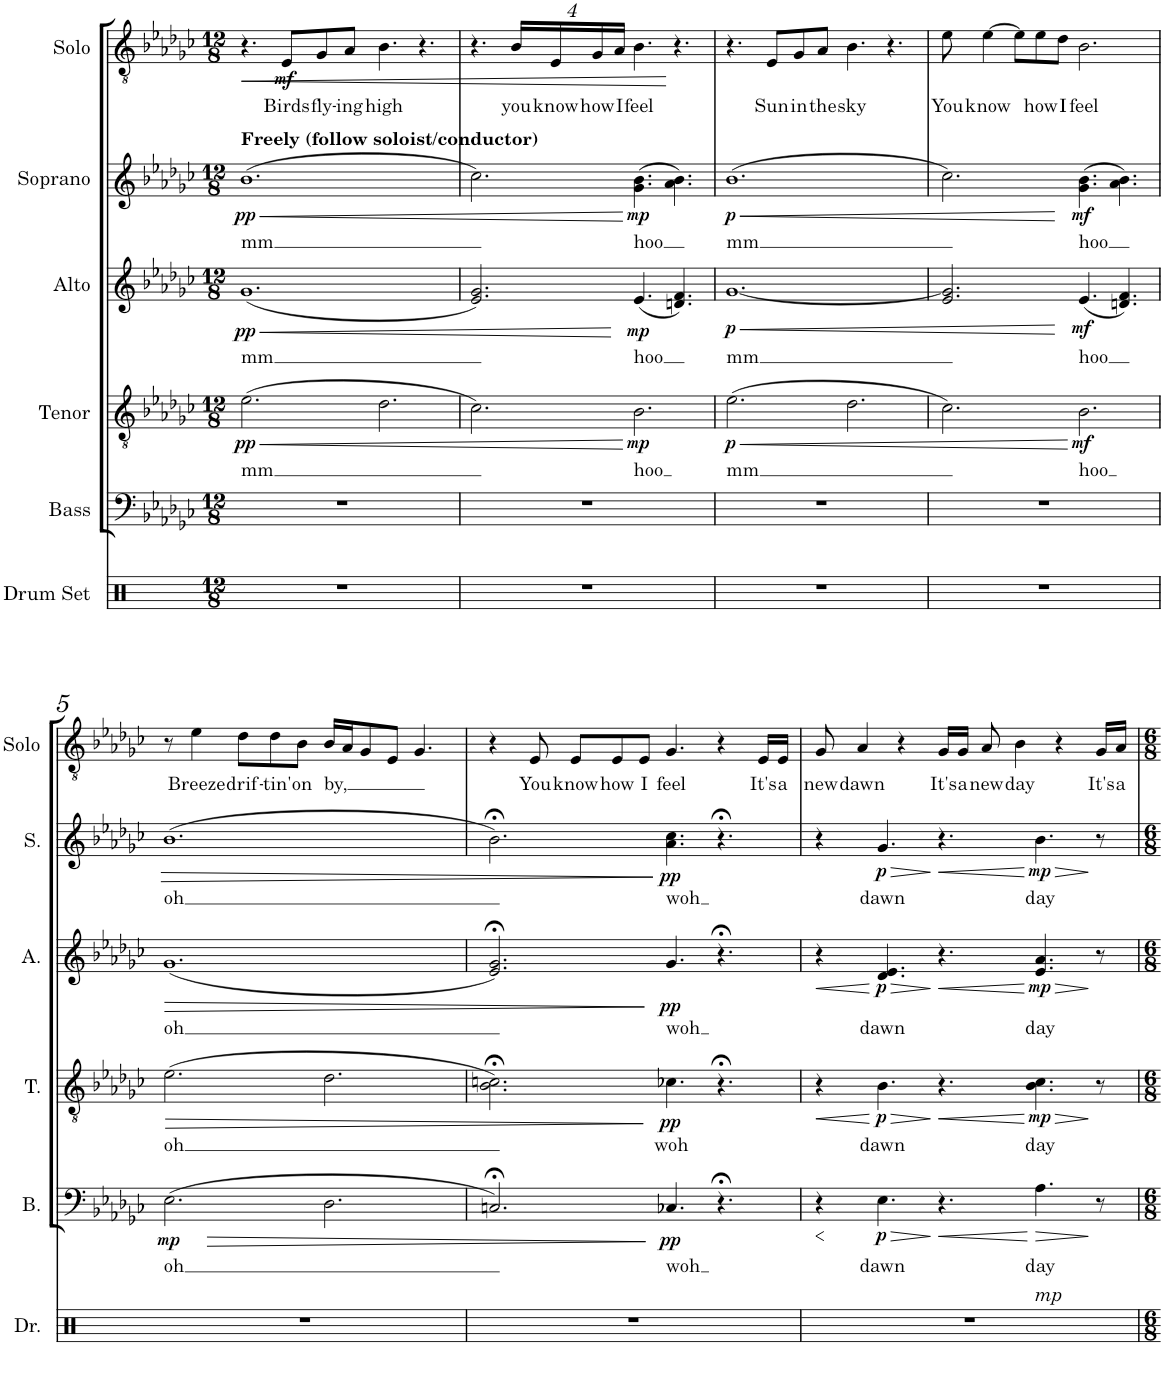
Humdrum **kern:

**kern	**kern	**text	**dynam	**kern	**text	**dynam	**kern	**text	**dynam	**kern	**text	**dynam	**kern	**text	**dynam
*part6	*part5	*part5	*part5	*part4	*part4	*part4	*part3	*part3	*part3	*part2	*part2	*part2	*part1	*part1	*part1
*staff6	*staff5	*staff5	*staff5	*staff4	*staff4	*staff4	*staff3	*staff3	*staff3	*staff2	*staff2	*staff2	*staff1	*staff1	*staff1
*I"Drum Set	*I"Bass	*	*	*I"Tenor	*	*	*I"Alto	*	*	*I"Soprano	*	*	*I"Solo	*	*
*I'Dr.	*I'B.	*	*	*I'T.	*	*	*I'A.	*	*	*I'S.	*	*	*I'Solo	*	*
*clefX	*clefF4	*	*	*clefGv2	*	*	*clefG2	*	*	*clefG2	*	*	*clefGv2	*	*
*k[]	*k[b-e-a-d-g-c-]	*	*	*k[b-e-a-d-g-c-]	*	*	*k[b-e-a-d-g-c-]	*	*	*k[b-e-a-d-g-c-]	*	*	*k[b-e-a-d-g-c-]	*	*
*	*e-:	*	*	*e-:	*	*	*e-:	*	*	*e-:	*	*	*e-:	*	*
*M12/8	*M12/8	*	*	*M12/8	*	*	*M12/8	*	*	*M12/8	*	*	*M12/8	*	*
=1	=1	=1	=1	=1	=1	=1	=1	=1	=1	=1	=1	=1	=1	=1	=1
!	!	!	!	!	!	!	!	!	!	!	!	!	!LO:TX:b:B:t=Freely (follow soloist/conductor)	!	!
!	!	!	!	!	!LO:LY:b	!LO:HP:b	!	!LO:LY:b	!LO:HP:b	!	!LO:LY:b	!LO:HP:b	!	!	!LO:HP:b
!	!	!	!	!	!	!LO:DY:n=1:b	!	!	!LO:DY:n=1:b	!	!	!LO:DY:n=1:b	!	!	!
1.r	1.r	.	.	(2.e-\	mm	< pp	(1.g-	mm	< pp	(1.b-	mm	< pp	4.r	.	<
!	!	!	!	!	!	!	!	!	!	!	!	!	!	!LO:LY:b	!LO:DY:b
.	.	.	.	.	.	.	.	.	.	.	.	.	8E-/L	Birds	mf
!	!	!	!	!	!	!	!	!	!	!	!	!	!	!LO:LY:b	!
.	.	.	.	.	.	.	.	.	.	.	.	.	8G-/	fly-	.
!	!	!	!	!	!	!	!	!	!	!	!	!	!	!LO:LY:b	!
.	.	.	.	.	.	.	.	.	.	.	.	.	8A-/J	-ing	.
!	!	!	!	!	!	!	!	!	!	!	!	!	!	!LO:LY:b	!
.	.	.	.	2.d-\	.	.	.	.	.	.	.	.	4.B-\	high	.
.	.	.	.	.	.	.	.	.	.	.	.	.	4.r	.	.
=2	=2	=2	=2	=2	=2	=2	=2	=2	=2	=2	=2	=2	=2	=2	=2
1.r	1.r	.	.	2.c-\)	.	.	2.e-/ 2.g-/)	.	.	2.cc-\)	.	.	4.r	.	.
*	*	*	*	*	*	*	*	*	*	*	*	*	*Xbrackettup	*	*
!	!	!	!	!	!	!	!	!	!	!	!	!	!	!LO:LY:b	!
.	.	.	.	.	.	.	.	.	.	.	.	.	32%3B-/LL	you	.
!	!	!	!	!	!	!	!	!	!	!	!	!	!	!LO:LY:b	!
.	.	.	.	.	.	.	.	.	.	.	.	.	32%3E-/	know	.
!	!	!	!	!	!	!	!	!	!	!	!	!	!	!LO:LY:b	!
.	.	.	.	.	.	.	.	.	.	.	.	.	32%3G-/	how	.
!	!	!	!	!	!	!	!	!	!	!	!	!	!	!LO:LY:b	!
.	.	.	.	.	.	.	.	.	.	.	.	.	32%3A-/JJ	I	.
!	!	!	!	!	!LO:LY:b	!LO:DY:b	!	!LO:LY:b	!LO:DY:b	!	!LO:LY:b	!LO:DY:n=1:b	!	!LO:LY:b	!
.	.	.	.	2.B-\	hoo	mp	(4.e-/	hoo	mp	(4.g-\ 4.b-\	hoo	[ mp	4.B-\	feel	.
.	.	.	.	.	.	.	4.dn/ 4.f/)	.	.	4.a-\ 4.b-\)	.	.	4.r	.	[
=3	=3	=3	=3	=3	=3	=3	=3	=3	=3	=3	=3	=3	=3	=3	=3
!	!	!	!	!	!LO:LY:b	!LO:HP:b	!	!LO:LY:b	!LO:HP:b	!	!LO:LY:b	!LO:HP:b	!	!	!
!	!	!	!	!	!	!LO:DY:n=1:b	!	!	!LO:DY:n=1:b	!	!	!LO:DY:n=1:b	!	!	!
1.r	1.r	.	.	(2.e-\	mm	< p	[<1.g-	mm	< p	(1.b-	mm	< p	4.r	.	.
!	!	!	!	!	!	!	!	!	!	!	!	!	!	!LO:LY:b	!
.	.	.	.	.	.	.	.	.	.	.	.	.	8E-/L	Sun	.
!	!	!	!	!	!	!	!	!	!	!	!	!	!	!LO:LY:b	!
.	.	.	.	.	.	.	.	.	.	.	.	.	8G-/	in	.
!	!	!	!	!	!	!	!	!	!	!	!	!	!	!LO:LY:b	!
.	.	.	.	.	.	.	.	.	.	.	.	.	8A-/J	the	.
!	!	!	!	!	!	!	!	!	!	!	!	!	!	!LO:LY:b	!
.	.	.	.	2.d-\	.	.	.	.	.	.	.	.	4.B-\	sky	.
.	.	.	.	.	.	.	.	.	.	.	.	.	4.r	.	.
=4	=4	=4	=4	=4	=4	=4	=4	=4	=4	=4	=4	=4	=4	=4	=4
!	!	!	!	!	!	!	!	!	!	!	!	!	!	!LO:LY:b	!
1.r	1.r	.	.	2.c-\)	.	.	2.e-/ 2.g-/]	.	.	2.cc-\)	.	.	8e-\	You	.
!	!	!	!	!	!	!	!	!	!	!	!	!	!	!LO:LY:b	!
.	.	.	.	.	.	.	.	.	.	.	.	.	[>4e-\	know	.
.	.	.	.	.	.	.	.	.	.	.	.	.	8e-\L]	.	.
!	!	!	!	!	!	!	!	!	!	!	!	!	!	!LO:LY:b	!
.	.	.	.	.	.	.	.	.	.	.	.	.	8e-\	how	.
!	!	!	!	!	!	!	!	!	!	!	!	!	!	!LO:LY:b	!
.	.	.	.	.	.	.	.	.	.	.	.	.	8d-\J	I	.
!	!	!	!	!	!LO:LY:b	!LO:DY:n=1:b	!	!LO:LY:b	!LO:DY:n=1:b	!	!LO:LY:b	!LO:DY:n=1:b	!	!LO:LY:b	!
.	.	.	.	2.B-\	hoo	[ mf	(4.e-/	hoo	[ mf	(4.g-\ 4.b-\	hoo	[ mf	2.B-\	feel	.
.	.	.	.	.	.	.	4.dn/ 4.f/)	.	.	4.a-\ 4.b-\)	.	.	.	.	.
!!LO:LB:g=z
=5	=5	=5	=5	=5	=5	=5	=5	=5	=5	=5	=5	=5	=5	=5	=5
!	!	!LO:LY:b	!LO:HP:b	!	!LO:LY:b	!LO:HP:b	!	!LO:LY:b	!LO:HP:b	!	!LO:LY:b	!LO:HP:b	!	!	!
!	!	!	!LO:DY:n=1:b	!	!	!	!	!	!	!	!	!	!	!	!
1.r	(2.E-\	oh	> mp	(2.e-\	oh	>	(1.g-	oh	>	(1.b-	oh	>	8r	.	.
!	!	!	!	!	!	!	!	!	!	!	!	!	!	!LO:LY:b	!
.	.	.	.	.	.	.	.	.	.	.	.	.	4e-\	Breeze	.
!	!	!	!	!	!	!	!	!	!	!	!	!	!	!LO:LY:b	!
.	.	.	.	.	.	.	.	.	.	.	.	.	8d-\L	drif-	.
!	!	!	!	!	!	!	!	!	!	!	!	!	!	!LO:LY:b	!
.	.	.	.	.	.	.	.	.	.	.	.	.	8d-\	-tin'	.
!	!	!	!	!	!	!	!	!	!	!	!	!	!	!LO:LY:b	!
.	.	.	.	.	.	.	.	.	.	.	.	.	8B-\J	on	.
!	!	!	!	!	!	!	!	!	!	!	!	!	!	!LO:LY:b	!
.	2.D-\	.	.	2.d-\	.	.	.	.	.	.	.	.	16B-/LL	by,	.
.	.	.	.	.	.	.	.	.	.	.	.	.	16A-/J	.	.
.	.	.	.	.	.	.	.	.	.	.	.	.	8G-/	.	.
.	.	.	.	.	.	.	.	.	.	.	.	.	8E-/J	.	.
.	.	.	.	.	.	.	.	.	.	.	.	.	4.G-/	.	.
=6	=6	=6	=6	=6	=6	=6	=6	=6	=6	=6	=6	=6	=6	=6	=6
1.r	2.Cn;</)	.	.	2.B-\;< 2.cn\;<)	.	.	2.e-/;< 2.g-/;<)	.	.	2.b-;<\)	.	.	4r	.	.
!	!	!	!	!	!	!	!	!	!	!	!	!	!	!LO:LY:b	!
.	.	.	.	.	.	.	.	.	.	.	.	.	8E-/	You	.
!	!	!	!	!	!	!	!	!	!	!	!	!	!	!LO:LY:b	!
.	.	.	.	.	.	.	.	.	.	.	.	.	8E-/L	know	.
!	!	!	!	!	!	!	!	!	!	!	!	!	!	!LO:LY:b	!
.	.	.	.	.	.	.	.	.	.	.	.	.	8E-/	how	.
!	!	!	!	!	!	!	!	!	!	!	!	!	!	!LO:LY:b	!
.	.	.	.	.	.	.	.	.	.	.	.	.	8E-/J	I	.
!	!	!LO:LY:b	!LO:DY:b	!	!LO:LY:b	!LO:DY:n=1:b	!	!LO:LY:b	!LO:DY:n=1:b	!	!LO:LY:b	!LO:DY:n=1:b	!	!LO:LY:b	!
.	4.C-X/	woh	pp	4.c-X\	woh	[ pp	4.g-/	woh	[ pp	4.a-\ 4.cc-\	woh	] pp	4.G-/	feel	.
.	4.r;<	.	.	4.r;<	.	.	4.r;<	.	.	4.r;<	.	.	4r	.	.
!	!	!	!	!	!	!	!	!	!	!	!	!	!	!LO:LY:b	!
.	.	.	.	.	.	.	.	.	.	.	.	.	16E-/LL	It's	.
!	!	!	!	!	!	!	!	!	!	!	!	!	!	!LO:LY:b	!
.	.	.	.	.	.	.	.	.	.	.	.	.	16E-/JJ	a	.
.	.	.	]	.	.	.	.	.	.	.	.	.	.	.	.
=7	=7	=7	=7	=7	=7	=7	=7	=7	=7	=7	=7	=7	=7	=7	=7
!	!	!	!LO:HP:b	!	!	!LO:HP:b	!	!	!LO:HP:b	!	!	!	!	!LO:LY:b	!
1.r	4r	.	<	4r	.	<	4r	.	<	4r	.	.	8G-/	new	.
!	!	!	!	!	!	!	!	!	!	!	!	!	!	!LO:LY:b	!
.	.	.	.	.	.	.	.	.	.	.	.	.	4A-/	dawn	.
!	!	!LO:LY:b	!LO:HP:b	!	!LO:LY:b	!LO:HP:n=1:b	!	!LO:LY:b	!LO:HP:n=1:b	!	!LO:LY:b	!LO:HP:b	!	!	!
!	!	!	!LO:DY:n=1:b	!	!	!LO:DY:n=1:b	!	!	!LO:DY:n=1:b	!	!	!LO:DY:n=1:b	!	!	!
.	4.E-\	dawn	> p	4.B-\	dawn	] > p	4.d-/ 4.e-/	dawn	] > p	4.g-/	dawn	> p	.	.	.
.	.	.	.	.	.	.	.	.	.	.	.	.	4r	.	.
!	!	!	!LO:HP:n=1:b	!	!	!LO:HP:n=1:b	!	!	!LO:HP:n=1:b	!	!	!LO:HP:n=1:b	!	!LO:LY:b	!
.	4.r	.	[ <	4.r	.	[ <	4.r	.	[ <	4.r	.	] <	16G-/LL	It's	.
!	!	!	!	!	!	!	!	!	!	!	!	!	!	!LO:LY:b	!
.	.	.	.	.	.	.	.	.	.	.	.	.	16G-/JJ	a	.
!	!	!	!	!	!	!	!	!	!	!	!	!	!	!LO:LY:b	!
.	.	.	.	.	.	.	.	.	.	.	.	.	8A-/	new	.
!	!	!	!	!	!	!	!	!	!	!	!	!	!	!LO:LY:b	!
.	.	.	.	.	.	.	.	.	.	.	.	.	4B-\	day	.
!	!LO:TX:b:i:t=mp	!	!	!	!	!	!	!	!	!	!	!	!	!	!
!	!	!LO:LY:b	!	!	!LO:LY:b	!LO:DY:n=2:b	!	!LO:LY:b	!LO:DY:n=2:b	!	!LO:LY:b	!LO:HP:n=1:b	!	!	!
!	!	!	!	!	!	!	!	!	!	!	!	!LO:DY:n=2:b	!	!	!
.	4.A-\	day	]	4.B-\ 4.c-\	day	] mp	4.e-/ 4.a-/	day	] mp	4.b-\	day	[ > mp	.	.	.
.	.	.	.	.	.	.	.	.	.	.	.	.	4r	.	.
!	!	!	!	!	!	!	!	!	!	!	!	!	!	!LO:LY:b	!
.	8r	.	[	8r	.	[	8r	.	[	8r	.	]	16G-/LL	It's	.
!	!	!	!	!	!	!	!	!	!	!	!	!	!	!LO:LY:b	!
.	.	.	.	.	.	.	.	.	.	.	.	.	16A-/JJ	a	.
=	=	=	=	=	=	=	=	=	=	=	=	=	=	=	=
*-	*-	*-	*-	*-	*-	*-	*-	*-	*-	*-	*-	*-	*-	*-	*-
